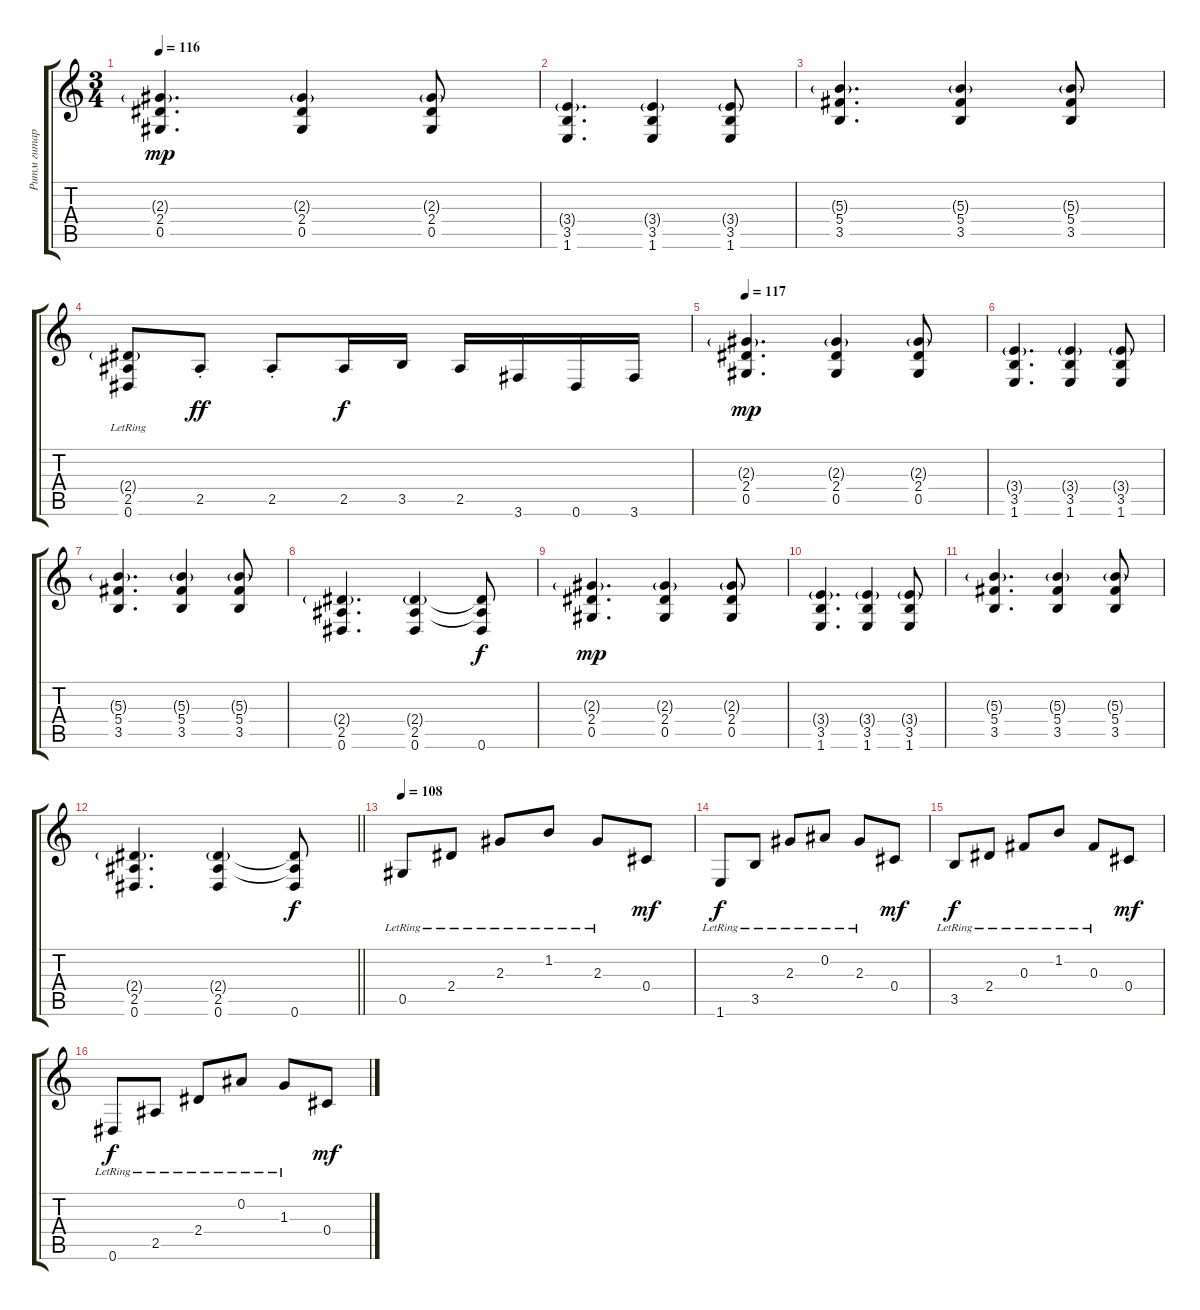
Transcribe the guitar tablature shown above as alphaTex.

\track ("Ритм гитара 1" "Ритм гитар") {instrument electricguitarclean}
\staff {score tabs}
\tuning (Eb4 Bb3 Gb3 Db3 Ab2 Eb2) {hide}
\ts (3 4)
\tempo 116
\clef g2
\ks c
(2.3{g} 2.4 0.5).4{d dy mp} (2.3{g} 2.4 0.5).4 (2.3{g} 2.4 0.5).8 |
(3.4{g} 3.5 1.6).4{d} (3.4{g} 3.5 1.6).4 (3.4{g} 3.5 1.6).8 |
(5.3{g} 5.4 3.5).4{d} (5.3{g} 5.4 3.5).4 (5.3{g} 5.4 3.5).8 |
(2.4{g lr} 2.5 0.6{lr}).8 2.5{st}.8{dy ff} 2.5{st}.8 2.5.16{dy f} 3.5.16 2.5.16 3.6.16 0.6.16 3.6.16 |
\tempo 117
(2.3{g} 2.4 0.5).4{d dy mp} (2.3{g} 2.4 0.5).4 (2.3{g} 2.4 0.5).8 |
(3.4{g} 3.5 1.6).4{d} (3.4{g} 3.5 1.6).4 (3.4{g} 3.5 1.6).8 |
(5.3{g} 5.4 3.5).4{d} (5.3{g} 5.4 3.5).4 (5.3{g} 5.4 3.5).8 |
(2.4{g} 2.5 0.6).4{d} (2.4{g} 2.5 0.6).4 (2.4{t} 2.5{t} 0.6).8{dy f} |
(2.3{g} 2.4 0.5).4{d dy mp} (2.3{g} 2.4 0.5).4 (2.3{g} 2.4 0.5).8 |
(3.4{g} 3.5 1.6).4{d} (3.4{g} 3.5 1.6).4 (3.4{g} 3.5 1.6).8 |
(5.3{g} 5.4 3.5).4{d} (5.3{g} 5.4 3.5).4 (5.3{g} 5.4 3.5).8 |
\barLineRight lightlight
(2.4{g} 2.5 0.6).4{d} (2.4{g} 2.5 0.6).4 (2.4{t} 2.5{t} 0.6).8{dy f} |
\tempo 108
0.5{lr}.8{volume 12 instrument electricguitarclean} 2.4{lr}.8 2.3{lr}.8 1.2{lr}.8 2.3{lr}.8 0.4.8{dy mf} |
1.6{lr}.8{dy f} 3.5{lr}.8 2.3{lr}.8 0.2{lr}.8 2.3{lr}.8 0.4.8{dy mf} |
3.5{lr}.8{dy f} 2.4{lr}.8 0.3{lr}.8 1.2{lr}.8 0.3{lr}.8 0.4.8{dy mf} |
0.6{lr}.8{dy f} 2.5{lr}.8 2.4{lr}.8 0.2{lr}.8 1.3{lr}.8 0.4.8{dy mf}
